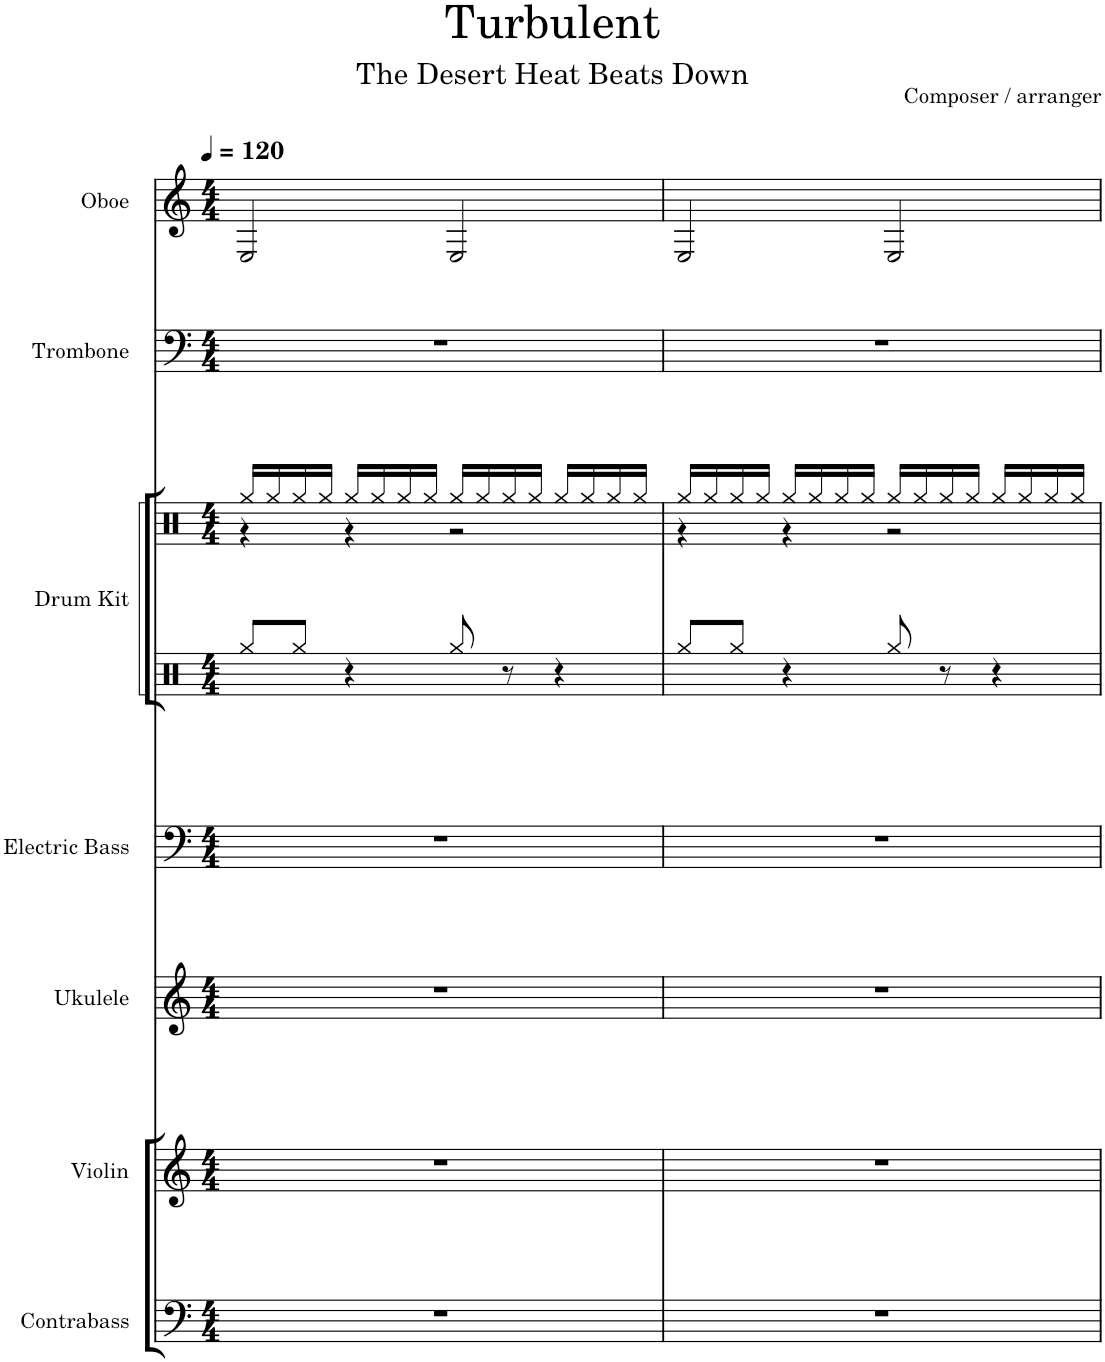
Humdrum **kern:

**kern	**kern	**kern	**kern	**kern	**kern	**kern	**kern
*part7	*part6	*part5	*part4	*part3	*part3	*part2	*part1
*staff8	*staff7	*staff6	*staff5	*staff4	*staff3	*staff2	*staff1
*I"Contrabass	*I"Violin	*I"Ukulele	*I"Electric Bass	*I"Drum Kit	*	*I"Trombone	*I"Oboe
*I'Cb.	*I'Vln.	*I'Uk.	*I'El. B.	*I'D. Kit	*	*I'Tbn.	*I'Ob.
*clefF4	*clefG2	*clefG2	*clefF4	*clefX	*clefX	*clefF4	*clefG2
*Trd7c12	*	*	*Trd7c12	*	*	*	*
*k[]	*k[]	*k[]	*k[]	*	*k[]	*k[]	*k[]
*M4/4	*M4/4	*M4/4	*M4/4	*M4/4	*M4/4	*M4/4	*M4/4
*MM120	*MM120	*MM120	*MM120	*MM120	*MM120	*MM120	*MM120
=1	=1	=1	=1	=1	=1	=1	=1
*	*	*	*	*	*^	*	*
1r	1r	1r	1r	8Rgg/L	16Rgg/LL	4r	1r	2E/
.	.	.	.	.	16Rgg/	.	.	.
.	.	.	.	8Rgg/J	16Rgg/	.	.	.
.	.	.	.	.	16Rgg/JJ	.	.	.
.	.	.	.	4r	16Rgg/LL	4r	.	.
.	.	.	.	.	16Rgg/	.	.	.
.	.	.	.	.	16Rgg/	.	.	.
.	.	.	.	.	16Rgg/JJ	.	.	.
.	.	.	.	8Rgg/	16Rgg/LL	2r	.	2E/
.	.	.	.	.	16Rgg/	.	.	.
.	.	.	.	8r	16Rgg/	.	.	.
.	.	.	.	.	16Rgg/JJ	.	.	.
.	.	.	.	4r	16Rgg/LL	.	.	.
.	.	.	.	.	16Rgg/	.	.	.
.	.	.	.	.	16Rgg/	.	.	.
.	.	.	.	.	16Rgg/JJ	.	.	.
=2	=2	=2	=2	=2	=2	=2	=2	=2
1r	1r	1r	1r	8Rgg/L	16Rgg/LL	4r	1r	2E/
.	.	.	.	.	16Rgg/	.	.	.
.	.	.	.	8Rgg/J	16Rgg/	.	.	.
.	.	.	.	.	16Rgg/JJ	.	.	.
.	.	.	.	4r	16Rgg/LL	4r	.	.
.	.	.	.	.	16Rgg/	.	.	.
.	.	.	.	.	16Rgg/	.	.	.
.	.	.	.	.	16Rgg/JJ	.	.	.
.	.	.	.	8Rgg/	16Rgg/LL	2r	.	2E/
.	.	.	.	.	16Rgg/	.	.	.
.	.	.	.	8r	16Rgg/	.	.	.
.	.	.	.	.	16Rgg/JJ	.	.	.
.	.	.	.	4r	16Rgg/LL	.	.	.
.	.	.	.	.	16Rgg/	.	.	.
.	.	.	.	.	16Rgg/	.	.	.
.	.	.	.	.	16Rgg/JJ	.	.	.
*	*	*	*	*	*v	*v	*	*
=	=	=	=	=	=	=	=
*-	*-	*-	*-	*-	*-	*-	*-
